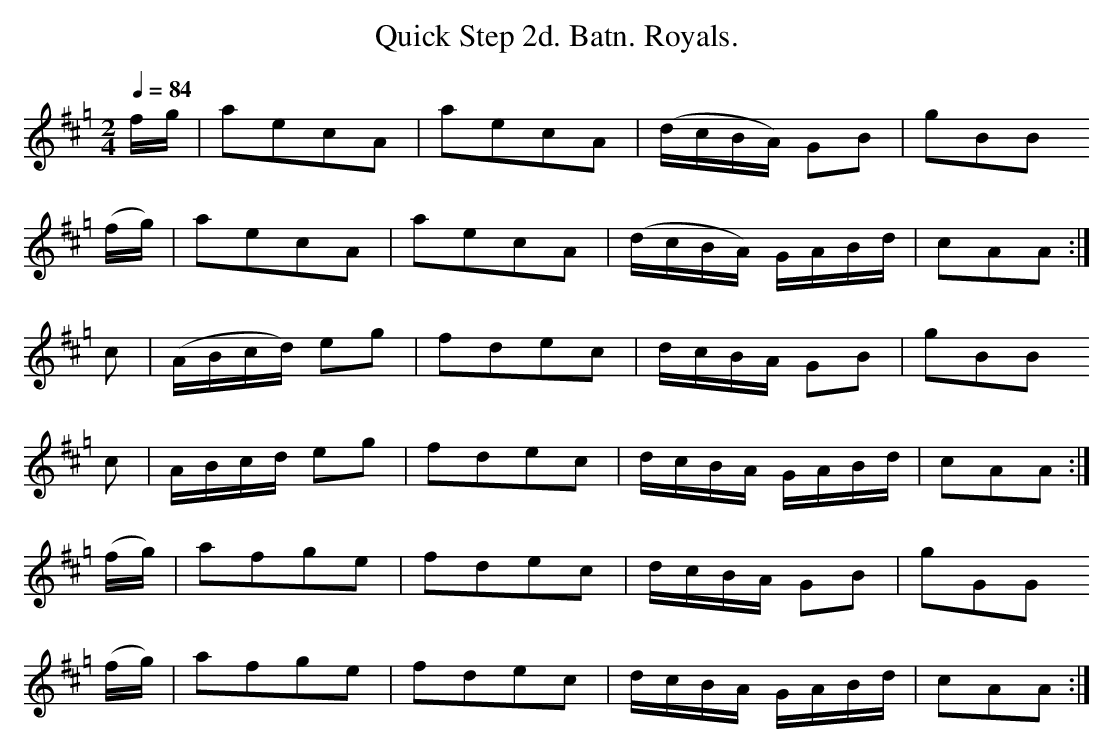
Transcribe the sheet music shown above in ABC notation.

X:1
T:Quick Step 2d. Batn. Royals.
M:2/4
L:1/8
Q:1/4=84
K:Hp
 f/g/ | aecA | aecA | (d/c/B/A/) GB | gBB
(f/g/) | aecA | aecA | (d/c/B/A/) G/A/B/d/ | cAA :|
 c | (A/B/c/d/) eg | fdec | d/c/B/A/ GB | gBB
 c | A/B/c/d/ eg | fdec | d/c/B/A/ G/A/B/d/ | cAA :|
(f/g/) | afge | fdec | d/c/B/A/ GB | gGG
(f/g/) | afge | fdec | d/c/B/A/ G/A/B/d/ | cAA :|
